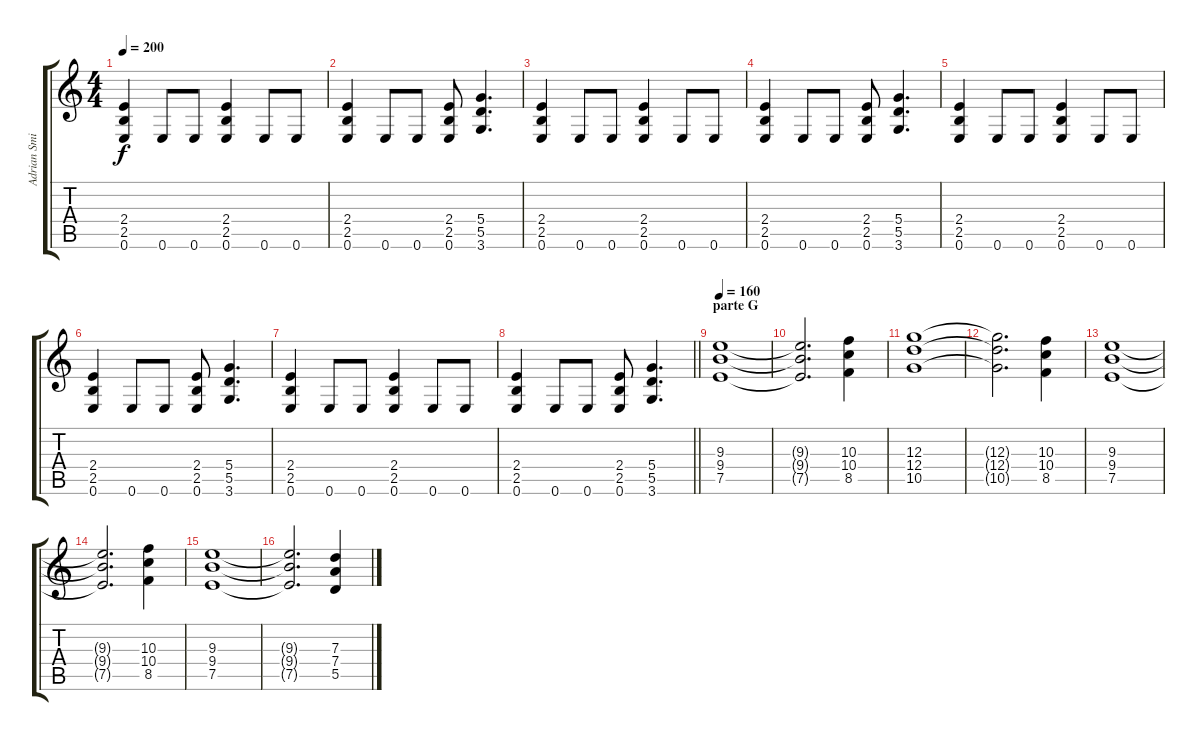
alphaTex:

\track ("Adrian Smith" "Adrian Smi") {instrument distortionguitar}
\staff {score tabs}
\tuning (E4 B3 G3 D3 A2 E2) {hide}
\ts (4 4)
\tempo 200
\clef g2
\ks c
(2.4 2.5 0.6).4{dy f} 0.6.8 0.6.8 (2.4 2.5 0.6).4 0.6.8 0.6.8 |
(2.4 2.5 0.6).4 0.6.8 0.6.8 (2.4 2.5 0.6).8 (5.4 5.5 3.6).4{d} |
(2.4 2.5 0.6).4 0.6.8 0.6.8 (2.4 2.5 0.6).4 0.6.8 0.6.8 |
(2.4 2.5 0.6).4 0.6.8 0.6.8 (2.4 2.5 0.6).8 (5.4 5.5 3.6).4{d} |
(2.4 2.5 0.6).4 0.6.8 0.6.8 (2.4 2.5 0.6).4 0.6.8 0.6.8 |
(2.4 2.5 0.6).4 0.6.8 0.6.8 (2.4 2.5 0.6).8 (5.4 5.5 3.6).4{d} |
(2.4 2.5 0.6).4 0.6.8 0.6.8 (2.4 2.5 0.6).4 0.6.8 0.6.8 |
\barLineRight lightlight
(2.4 2.5 0.6).4 0.6.8 0.6.8 (2.4 2.5 0.6).8 (5.4 5.5 3.6).4{d} |
\section ("" "parte G")
\tempo 160
(9.3 9.4 7.5).1{volume 14 instrument overdrivenguitar} |
(9.3{t} 9.4{t} 7.5{t}).2{d} (10.3 10.4 8.5).4 |
(12.3 12.4 10.5).1 |
(12.3{t} 12.4{t} 10.5{t}).2{d} (10.3 10.4 8.5).4 |
(9.3 9.4 7.5).1 |
(9.3{t} 9.4{t} 7.5{t}).2{d} (10.3 10.4 8.5).4 |
(9.3 9.4 7.5).1 |
(9.3{t} 9.4{t} 7.5{t}).2{d} (7.3 7.4 5.5).4
